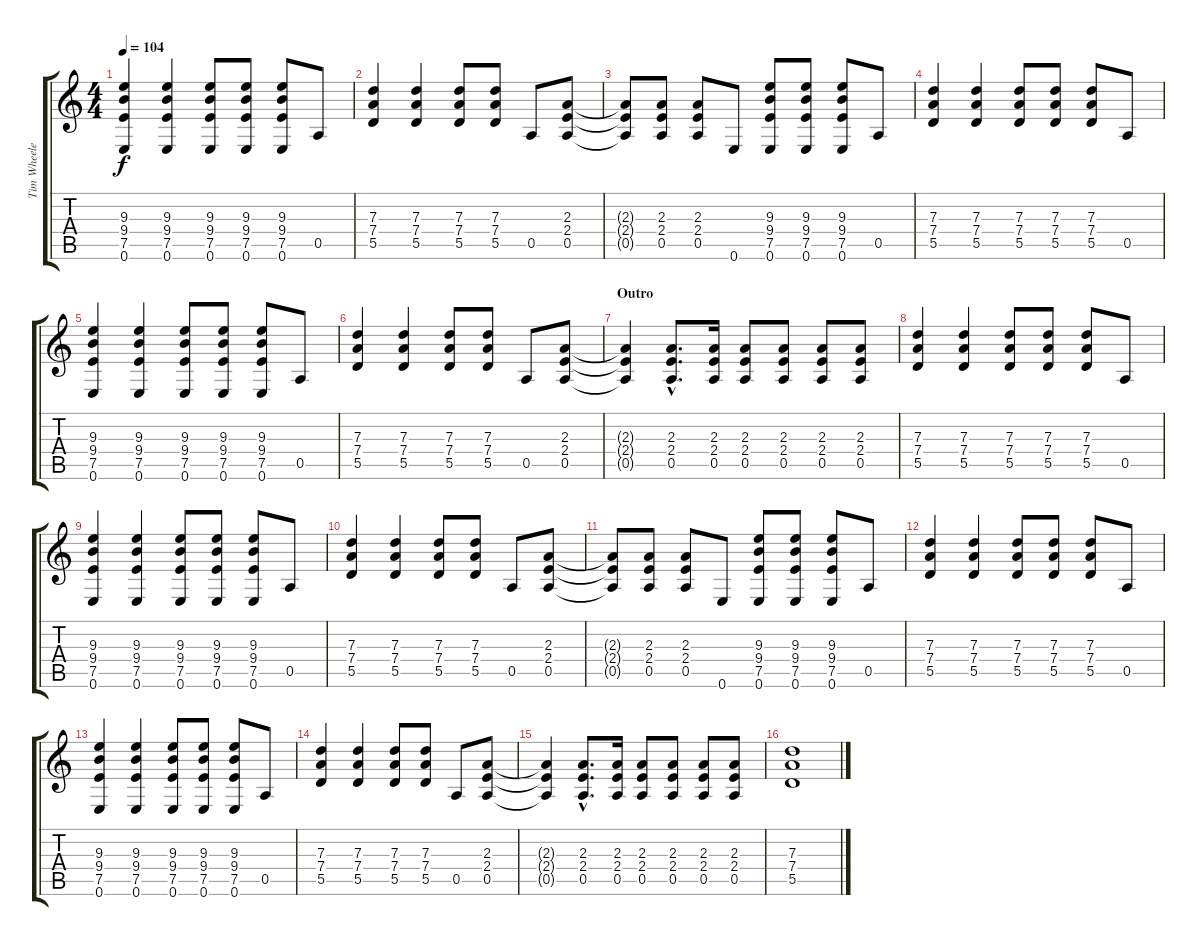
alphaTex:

\track ("Tim Wheeler" "Tim Wheele") {instrument distortionguitar}
\staff {score tabs}
\tuning (E4 B3 G3 D3 A2 E2) {hide}
\ts (4 4)
\tempo 104
\clef g2
\ks c
(9.3 9.4 7.5 0.6).4{dy f} (9.3 9.4 7.5 0.6).4 (9.3 9.4 7.5 0.6).8 (9.3 9.4 7.5 0.6).8 (9.3 9.4 7.5 0.6).8 0.5.8 |
(7.3 7.4 5.5).4 (7.3 7.4 5.5).4 (7.3 7.4 5.5).8 (7.3 7.4 5.5).8 0.5.8 (2.3 2.4 0.5).8 |
(2.3{t} 2.4{t} 0.5{t}).8 (2.3 2.4 0.5).8 (2.3 2.4 0.5).8 0.6.8 (9.3 9.4 7.5 0.6).8 (9.3 9.4 7.5 0.6).8 (9.3 9.4 7.5 0.6).8 0.5.8 |
(7.3 7.4 5.5).4 (7.3 7.4 5.5).4 (7.3 7.4 5.5).8 (7.3 7.4 5.5).8 (7.3 7.4 5.5).8 0.5.8 |
(9.3 9.4 7.5 0.6).4 (9.3 9.4 7.5 0.6).4 (9.3 9.4 7.5 0.6).8 (9.3 9.4 7.5 0.6).8 (9.3 9.4 7.5 0.6).8 0.5.8 |
(7.3 7.4 5.5).4 (7.3 7.4 5.5).4 (7.3 7.4 5.5).8 (7.3 7.4 5.5).8 0.5.8 (2.3 2.4 0.5).8 |
\section ("" "Outro")
(2.3{t} 2.4{t} 0.5{t}).4 (2.3{hac} 2.4{hac} 0.5{hac}).8{d} (2.3 2.4 0.5).16 (2.3 2.4 0.5).8 (2.3 2.4 0.5).8 (2.3 2.4 0.5).8 (2.3 2.4 0.5).8 |
(7.3 7.4 5.5).4 (7.3 7.4 5.5).4 (7.3 7.4 5.5).8 (7.3 7.4 5.5).8 (7.3 7.4 5.5).8 0.5.8 |
(9.3 9.4 7.5 0.6).4 (9.3 9.4 7.5 0.6).4 (9.3 9.4 7.5 0.6).8 (9.3 9.4 7.5 0.6).8 (9.3 9.4 7.5 0.6).8 0.5.8 |
(7.3 7.4 5.5).4 (7.3 7.4 5.5).4 (7.3 7.4 5.5).8 (7.3 7.4 5.5).8 0.5.8 (2.3 2.4 0.5).8 |
(2.3{t} 2.4{t} 0.5{t}).8 (2.3 2.4 0.5).8 (2.3 2.4 0.5).8 0.6.8 (9.3 9.4 7.5 0.6).8 (9.3 9.4 7.5 0.6).8 (9.3 9.4 7.5 0.6).8 0.5.8 |
(7.3 7.4 5.5).4 (7.3 7.4 5.5).4 (7.3 7.4 5.5).8 (7.3 7.4 5.5).8 (7.3 7.4 5.5).8 0.5.8 |
(9.3 9.4 7.5 0.6).4 (9.3 9.4 7.5 0.6).4 (9.3 9.4 7.5 0.6).8 (9.3 9.4 7.5 0.6).8 (9.3 9.4 7.5 0.6).8 0.5.8 |
(7.3 7.4 5.5).4 (7.3 7.4 5.5).4 (7.3 7.4 5.5).8 (7.3 7.4 5.5).8 0.5.8 (2.3 2.4 0.5).8 |
(2.3{t} 2.4{t} 0.5{t}).4 (2.3{hac} 2.4{hac} 0.5{hac}).8{d} (2.3 2.4 0.5).16 (2.3 2.4 0.5).8 (2.3 2.4 0.5).8 (2.3 2.4 0.5).8 (2.3 2.4 0.5).8 |
(7.3 7.4 5.5).1
